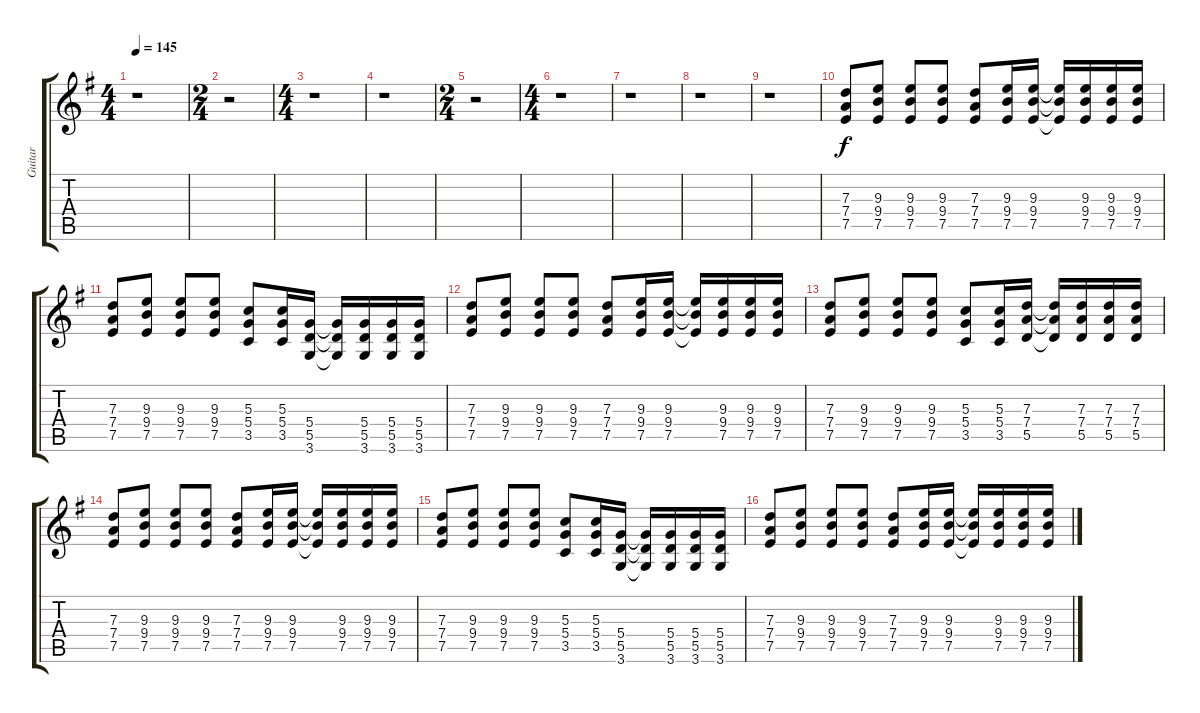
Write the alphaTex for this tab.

\track ("Guitar" "Guitar") {instrument distortionguitar}
\staff {score tabs}
\tuning (E4 B3 G3 D3 A2 E2) {hide}
\ts (4 4)
\tempo 145
\clef g2
\ks eminor
r.1{dy f instrument distortionguitar} |
\ts (2 4)
r.2 |
\ts (4 4)
r.1 |
r.1 |
\ts (2 4)
r.2 |
\ts (4 4)
r.1 |
r.1 |
r.1 |
r.1 |
(7.3 7.4 7.5).8 (9.3 9.4 7.5).8 (9.3 9.4 7.5).8 (9.3 9.4 7.5).8 (7.3 7.4 7.5).8 (9.3 9.4 7.5).16 (9.3 9.4 7.5).16 (9.3{t} 9.4{t} 7.5{t}).16 (9.3 9.4 7.5).16 (9.3 9.4 7.5).16 (9.3 9.4 7.5).16 |
(7.3 7.4 7.5).8 (9.3 9.4 7.5).8 (9.3 9.4 7.5).8 (9.3 9.4 7.5).8 (5.3 5.4 3.5).8 (5.3 5.4 3.5).16 (5.4 5.5 3.6).16 (5.4{t} 5.5{t} 3.6{t}).16 (5.4 5.5 3.6).16 (5.4 5.5 3.6).16 (5.4 5.5 3.6).16 |
(7.3 7.4 7.5).8 (9.3 9.4 7.5).8 (9.3 9.4 7.5).8 (9.3 9.4 7.5).8 (7.3 7.4 7.5).8 (9.3 9.4 7.5).16 (9.3 9.4 7.5).16 (9.3{t} 9.4{t} 7.5{t}).16 (9.3 9.4 7.5).16 (9.3 9.4 7.5).16 (9.3 9.4 7.5).16 |
(7.3 7.4 7.5).8 (9.3 9.4 7.5).8 (9.3 9.4 7.5).8 (9.3 9.4 7.5).8 (5.3 5.4 3.5).8 (5.3 5.4 3.5).16 (7.3 7.4 5.5).16 (7.3{t} 7.4{t} 5.5{t}).16 (7.3 7.4 5.5).16 (7.3 7.4 5.5).16 (7.3 7.4 5.5).16 |
(7.3 7.4 7.5).8 (9.3 9.4 7.5).8 (9.3 9.4 7.5).8 (9.3 9.4 7.5).8 (7.3 7.4 7.5).8 (9.3 9.4 7.5).16 (9.3 9.4 7.5).16 (9.3{t} 9.4{t} 7.5{t}).16 (9.3 9.4 7.5).16 (9.3 9.4 7.5).16 (9.3 9.4 7.5).16 |
(7.3 7.4 7.5).8 (9.3 9.4 7.5).8 (9.3 9.4 7.5).8 (9.3 9.4 7.5).8 (5.3 5.4 3.5).8 (5.3 5.4 3.5).16 (5.4 5.5 3.6).16 (5.4{t} 5.5{t} 3.6{t}).16 (5.4 5.5 3.6).16 (5.4 5.5 3.6).16 (5.4 5.5 3.6).16 |
(7.3 7.4 7.5).8 (9.3 9.4 7.5).8 (9.3 9.4 7.5).8 (9.3 9.4 7.5).8 (7.3 7.4 7.5).8 (9.3 9.4 7.5).16 (9.3 9.4 7.5).16 (9.3{t} 9.4{t} 7.5{t}).16 (9.3 9.4 7.5).16 (9.3 9.4 7.5).16 (9.3 9.4 7.5).16
